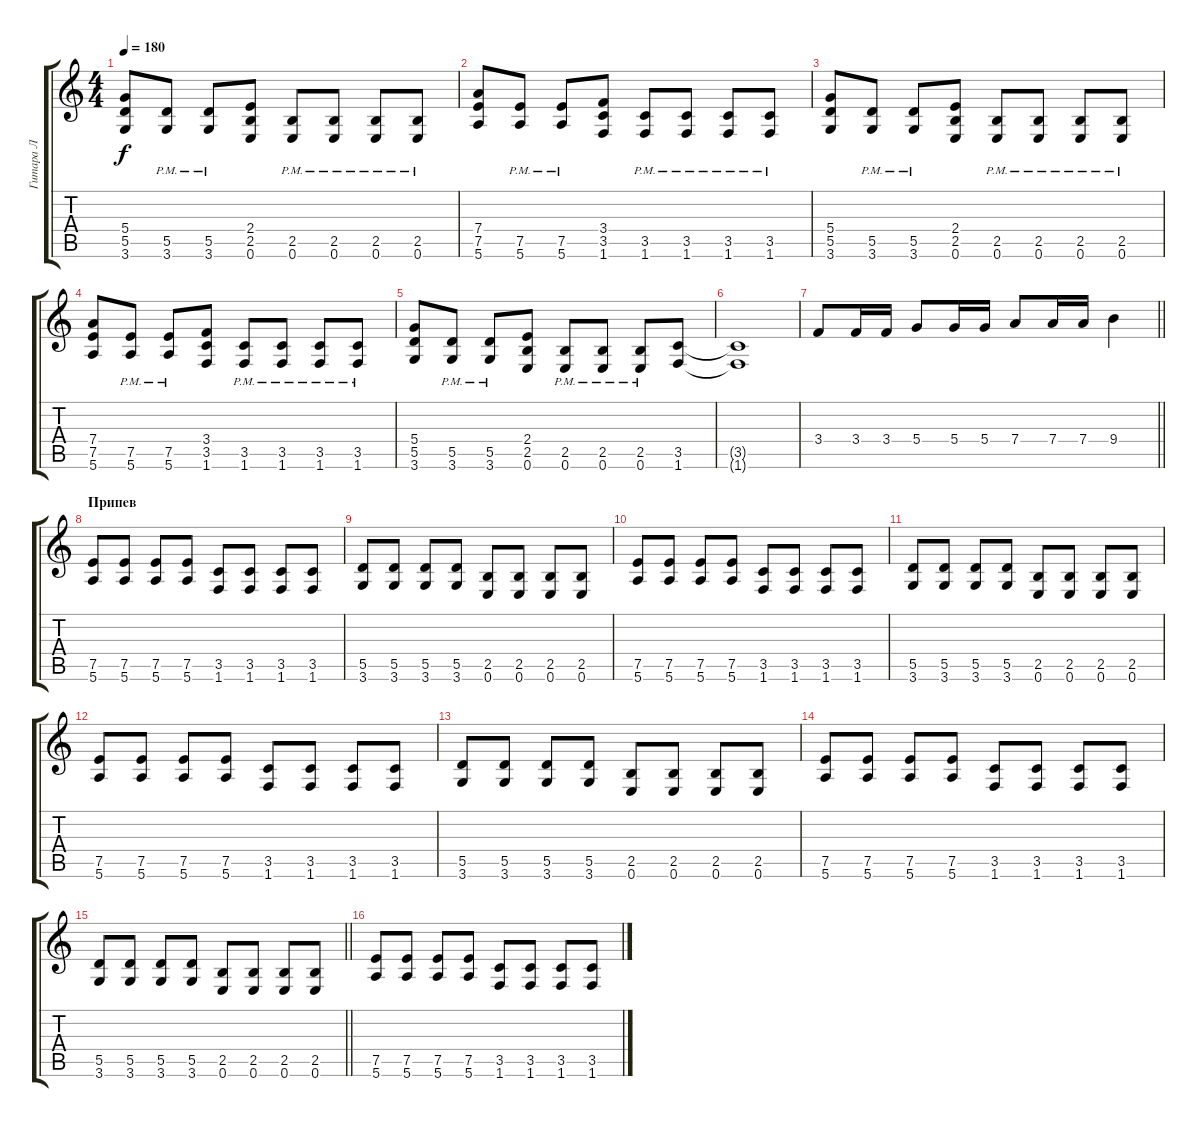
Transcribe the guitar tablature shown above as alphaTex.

\track ("Гитара Л" "Гитара Л") {instrument distortionguitar}
\staff {score tabs}
\tuning (E4 B3 G3 D3 A2 E2) {hide}
\ts (4 4)
\tempo 180
\clef g2
\ks c
(5.4 5.5 3.6).8{dy f} (5.5{pm} 3.6{pm}).8 (5.5{pm} 3.6{pm}).8 (2.4 2.5 0.6).8 (2.5{pm} 0.6{pm}).8 (2.5{pm} 0.6{pm}).8 (2.5{pm} 0.6{pm}).8 (2.5{pm} 0.6{pm}).8 |
(7.4 7.5 5.6).8 (7.5{pm} 5.6{pm}).8 (7.5{pm} 5.6{pm}).8 (3.4 3.5 1.6).8 (3.5{pm} 1.6{pm}).8 (3.5{pm} 1.6{pm}).8 (3.5{pm} 1.6{pm}).8 (3.5{pm} 1.6{pm}).8 |
(5.4 5.5 3.6).8 (5.5{pm} 3.6{pm}).8 (5.5{pm} 3.6{pm}).8 (2.4 2.5 0.6).8 (2.5{pm} 0.6{pm}).8 (2.5{pm} 0.6{pm}).8 (2.5{pm} 0.6{pm}).8 (2.5{pm} 0.6{pm}).8 |
(7.4 7.5 5.6).8 (7.5{pm} 5.6{pm}).8 (7.5{pm} 5.6{pm}).8 (3.4 3.5 1.6).8 (3.5{pm} 1.6{pm}).8 (3.5{pm} 1.6{pm}).8 (3.5{pm} 1.6{pm}).8 (3.5{pm} 1.6{pm}).8 |
(5.4 5.5 3.6).8 (5.5{pm} 3.6{pm}).8 (5.5{pm} 3.6{pm}).8 (2.4 2.5 0.6).8 (2.5{pm} 0.6{pm}).8 (2.5{pm} 0.6{pm}).8 (2.5{pm} 0.6{pm}).8 (3.5 1.6).8 |
(3.5{t} 1.6{t}).1 |
\barLineRight lightlight
3.4.8 3.4.16 3.4.16 5.4.8 5.4.16 5.4.16 7.4.8 7.4.16 7.4.16 9.4.4 |
\section ("" "Припев")
(7.5 5.6).8 (7.5 5.6).8 (7.5 5.6).8 (7.5 5.6).8 (3.5 1.6).8 (3.5 1.6).8 (3.5 1.6).8 (3.5 1.6).8 |
(5.5 3.6).8 (5.5 3.6).8 (5.5 3.6).8 (5.5 3.6).8 (2.5 0.6).8 (2.5 0.6).8 (2.5 0.6).8 (2.5 0.6).8 |
(7.5 5.6).8 (7.5 5.6).8 (7.5 5.6).8 (7.5 5.6).8 (3.5 1.6).8 (3.5 1.6).8 (3.5 1.6).8 (3.5 1.6).8 |
(5.5 3.6).8 (5.5 3.6).8 (5.5 3.6).8 (5.5 3.6).8 (2.5 0.6).8 (2.5 0.6).8 (2.5 0.6).8 (2.5 0.6).8 |
(7.5 5.6).8 (7.5 5.6).8 (7.5 5.6).8 (7.5 5.6).8 (3.5 1.6).8 (3.5 1.6).8 (3.5 1.6).8 (3.5 1.6).8 |
(5.5 3.6).8 (5.5 3.6).8 (5.5 3.6).8 (5.5 3.6).8 (2.5 0.6).8 (2.5 0.6).8 (2.5 0.6).8 (2.5 0.6).8 |
(7.5 5.6).8 (7.5 5.6).8 (7.5 5.6).8 (7.5 5.6).8 (3.5 1.6).8 (3.5 1.6).8 (3.5 1.6).8 (3.5 1.6).8 |
\barLineRight lightlight
(5.5 3.6).8 (5.5 3.6).8 (5.5 3.6).8 (5.5 3.6).8 (2.5 0.6).8 (2.5 0.6).8 (2.5 0.6).8 (2.5 0.6).8 |
\section ("" " ")
(7.5 5.6).8 (7.5 5.6).8 (7.5 5.6).8 (7.5 5.6).8 (3.5 1.6).8 (3.5 1.6).8 (3.5 1.6).8 (3.5 1.6).8
